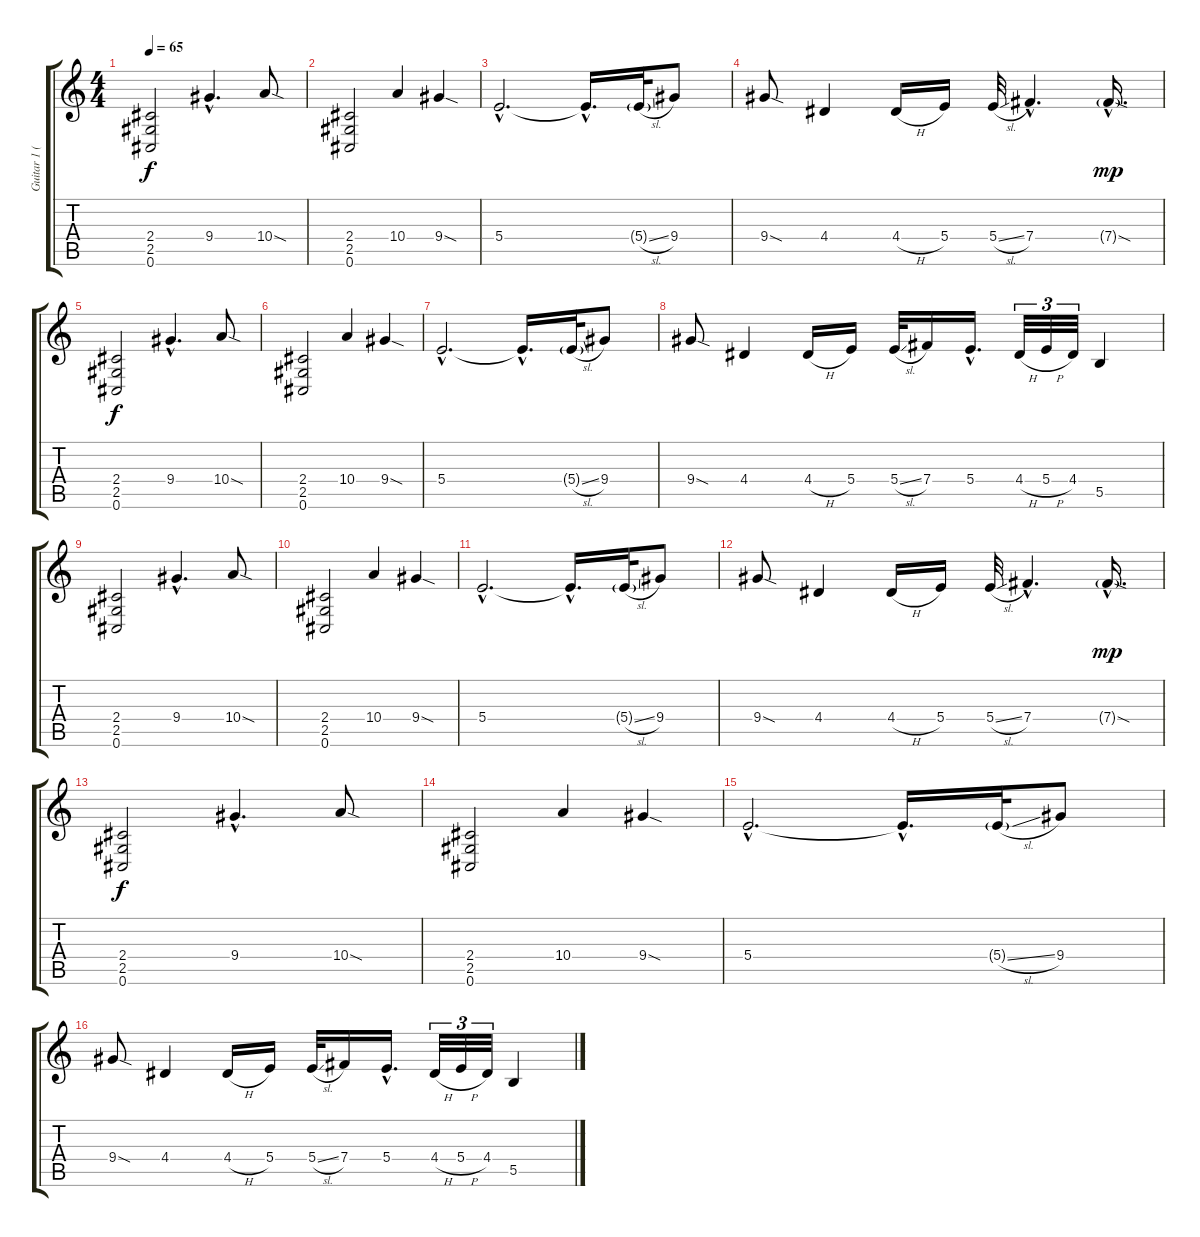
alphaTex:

\track ("Guitar 1 (Distortion)" "Guitar 1 (") {instrument distortionguitar}
\staff {score tabs}
\tuning (Db4 Ab3 E3 B2 Gb2 Db2) {hide}
\ts (4 4)
\tempo 65
\clef g2
\ks c
(2.4 2.5 0.6).2{dy f} 9.4{hac}.4{d} 10.4{sod}.8 |
(2.4 2.5 0.6).2 10.4.4 9.4{sod}.4 |
5.4{hac}.2{d} 5.4{hac t}.16{d} 5.4{sl g}.32 9.4.8 |
9.4{sod}.8 4.4.4 4.4{h}.16 5.4.16 5.4{sl}.32 7.4{hac}.4{d} 7.4{sod g hac}.16{d dy mp} |
(2.4 2.5 0.6).2{dy f} 9.4{hac}.4{d} 10.4{sod}.8 |
(2.4 2.5 0.6).2 10.4.4 9.4{sod}.4 |
5.4{hac}.2{d} 5.4{hac t}.16{d} 5.4{sl g}.32 9.4.8 |
9.4{sod}.8 4.4.4 4.4{h}.16 5.4.16 5.4{sl}.32 7.4.16 5.4{hac}.16{d} 4.4{h}.32{tu (3 2)} 5.4{h}.32{tu (3 2)} 4.4.32{tu (3 2)} 5.5.4 |
(2.4 2.5 0.6).2 9.4{hac}.4{d} 10.4{sod}.8 |
(2.4 2.5 0.6).2 10.4.4 9.4{sod}.4 |
5.4{hac}.2{d} 5.4{hac t}.16{d} 5.4{sl g}.32 9.4.8 |
9.4{sod}.8 4.4.4 4.4{h}.16 5.4.16 5.4{sl}.32 7.4{hac}.4{d} 7.4{sod g hac}.16{d dy mp} |
(2.4 2.5 0.6).2{dy f} 9.4{hac}.4{d} 10.4{sod}.8 |
(2.4 2.5 0.6).2 10.4.4 9.4{sod}.4 |
5.4{hac}.2{d} 5.4{hac t}.16{d} 5.4{sl g}.32 9.4.8 |
9.4{sod}.8 4.4.4 4.4{h}.16 5.4.16 5.4{sl}.32 7.4.16 5.4{hac}.16{d} 4.4{h}.32{tu (3 2)} 5.4{h}.32{tu (3 2)} 4.4.32{tu (3 2)} 5.5.4
